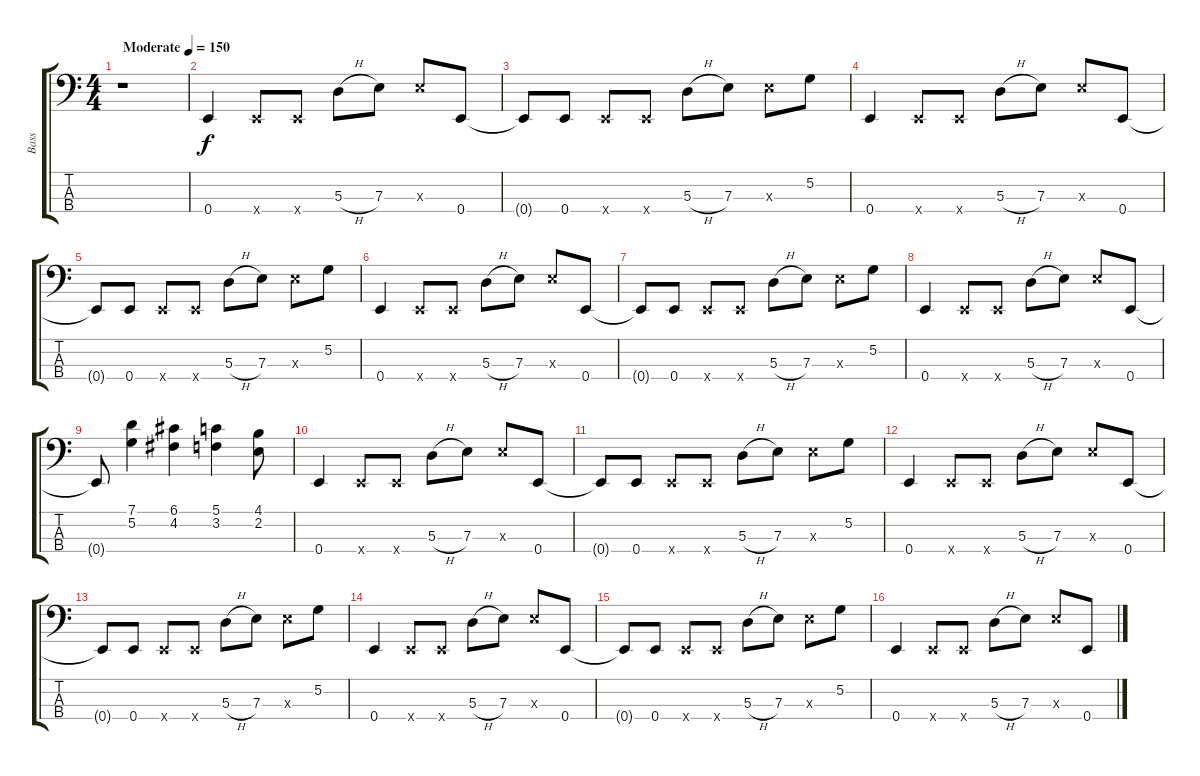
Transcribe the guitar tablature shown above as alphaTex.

\track ("Bass" "Bass") {instrument electricbassfinger}
\staff {score tabs}
\tuning (G2 D2 A1 E1) {hide}
\ts (4 4)
\tempo (150 "Moderate")
\clef f4
\ks c
r.1{dy f instrument electricbassfinger} |
0.4.4 0.4{x}.8 0.4{x}.8 5.3{h}.8 7.3.8 7.3{x}.8 0.4.8 |
0.4{t}.8 0.4.8 0.4{x}.8 0.4{x}.8 5.3{h}.8 7.3.8 7.3{x}.8 5.2.8 |
0.4.4 0.4{x}.8 0.4{x}.8 5.3{h}.8 7.3.8 7.3{x}.8 0.4.8 |
0.4{t}.8 0.4.8 0.4{x}.8 0.4{x}.8 5.3{h}.8 7.3.8 7.3{x}.8 5.2.8 |
0.4.4 0.4{x}.8 0.4{x}.8 5.3{h}.8 7.3.8 7.3{x}.8 0.4.8 |
0.4{t}.8 0.4.8 0.4{x}.8 0.4{x}.8 5.3{h}.8 7.3.8 7.3{x}.8 5.2.8 |
0.4.4 0.4{x}.8 0.4{x}.8 5.3{h}.8 7.3.8 7.3{x}.8 0.4.8 |
0.4{t}.8 (7.1 5.2).4 (6.1 4.2).4 (5.1 3.2).4 (4.1 2.2).8 |
0.4.4 0.4{x}.8 0.4{x}.8 5.3{h}.8 7.3.8 7.3{x}.8 0.4.8 |
0.4{t}.8 0.4.8 0.4{x}.8 0.4{x}.8 5.3{h}.8 7.3.8 7.3{x}.8 5.2.8 |
0.4.4 0.4{x}.8 0.4{x}.8 5.3{h}.8 7.3.8 7.3{x}.8 0.4.8 |
0.4{t}.8 0.4.8 0.4{x}.8 0.4{x}.8 5.3{h}.8 7.3.8 7.3{x}.8 5.2.8 |
0.4.4 0.4{x}.8 0.4{x}.8 5.3{h}.8 7.3.8 7.3{x}.8 0.4.8 |
0.4{t}.8 0.4.8 0.4{x}.8 0.4{x}.8 5.3{h}.8 7.3.8 7.3{x}.8 5.2.8 |
0.4.4 0.4{x}.8 0.4{x}.8 5.3{h}.8 7.3.8 7.3{x}.8 0.4.8
